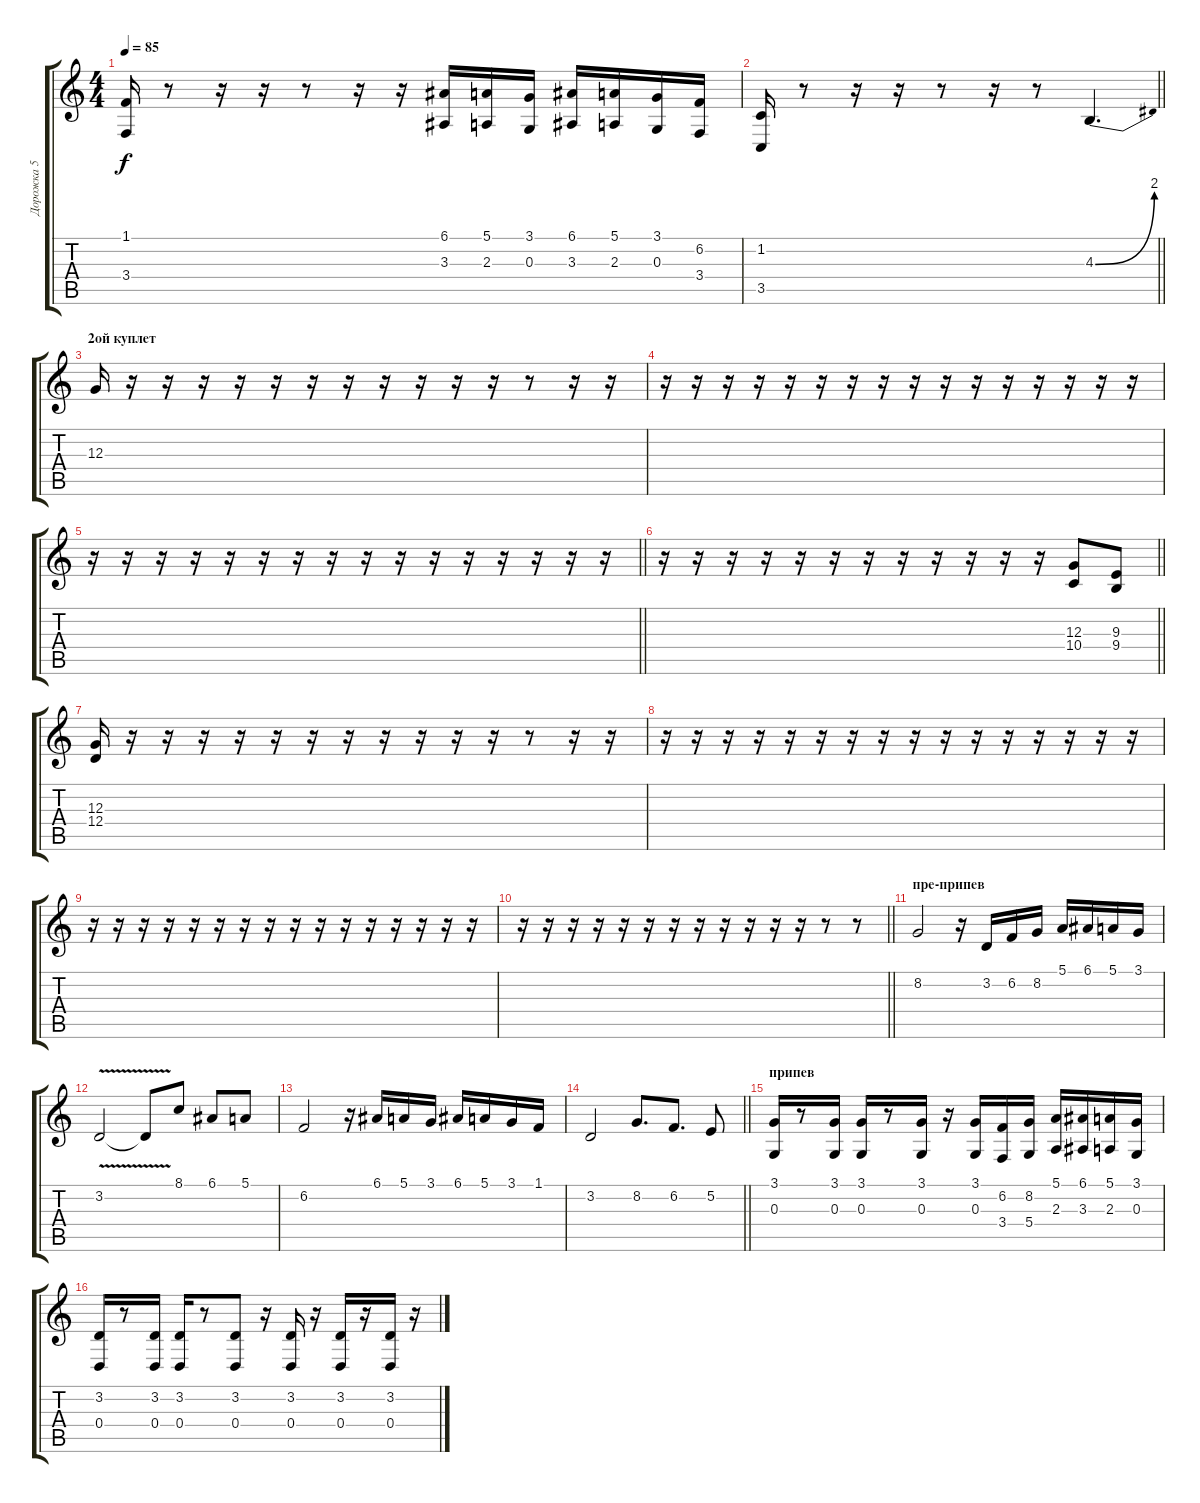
\track ("Дорожка 5" "Дорожка 5") {instrument trumpet}
\staff {score tabs}
\tuning (E4 B3 G3 D3 A2 E2) {hide}
\ts (4 4)
\tempo 85
\clef g2
\ks c
(1.1 3.4).16{dy f} r.8 r.16 r.16 r.8 r.16 r.16 (6.1 3.3).16 (5.1 2.3).16 (3.1 0.3).16 (6.1 3.3).16 (5.1 2.3).16 (3.1 0.3).16 (6.2 3.4).16 |
\barLineRight lightlight
(1.2 3.5).16 r.8 r.16 r.16 r.8 r.16 r.8 4.3{be (bend 0 0 60 8)}.4{d} |
\section ("" "2ой куплет")
12.3.16 r.16 r.16 r.16 r.16 r.16 r.16 r.16 r.16 r.16 r.16 r.16 r.8 r.16 r.16 |
r.16 r.16 r.16 r.16 r.16 r.16 r.16 r.16 r.16 r.16 r.16 r.16 r.16 r.16 r.16 r.16 |
\barLineRight lightlight
r.16 r.16 r.16 r.16 r.16 r.16 r.16 r.16 r.16 r.16 r.16 r.16 r.16 r.16 r.16 r.16 |
\barLineRight lightlight
r.16 r.16 r.16 r.16 r.16 r.16 r.16 r.16 r.16 r.16 r.16 r.16 (12.3 10.4).8 (9.3 9.4).8 |
(12.3 12.4).16 r.16 r.16 r.16 r.16 r.16 r.16 r.16 r.16 r.16 r.16 r.16 r.8 r.16 r.16 |
r.16 r.16 r.16 r.16 r.16 r.16 r.16 r.16 r.16 r.16 r.16 r.16 r.16 r.16 r.16 r.16 |
r.16 r.16 r.16 r.16 r.16 r.16 r.16 r.16 r.16 r.16 r.16 r.16 r.16 r.16 r.16 r.16 |
\barLineRight lightlight
r.16 r.16 r.16 r.16 r.16 r.16 r.16 r.16 r.16 r.16 r.16 r.16 r.8 r.8 |
\section ("" "пре-припев")
8.2.2 r.16 3.2.16 6.2.16 8.2.16 5.1.16 6.1.16 5.1.16 3.1.16 |
3.2{v}.2 3.2{t}.8 8.1.8 6.1.8 5.1.8 |
6.2.2 r.16 6.1.16 5.1.16 3.1.16 6.1.16 5.1.16 3.1.16 1.1.16 |
\barLineRight lightlight
3.2.2 8.2.8{d} 6.2.8{d} 5.2.8 |
\section ("" "припев")
(3.1 0.3).16 r.8 (3.1 0.3).16 (3.1 0.3).16 r.8 (3.1 0.3).16 r.16 (3.1 0.3).16 (6.2 3.4).16 (8.2 5.4).16 (5.1 2.3).16 (6.1 3.3).16 (5.1 2.3).16 (3.1 0.3).16 |
(3.2 0.4).16 r.8 (3.2 0.4).16 (3.2 0.4).16 r.8 (3.2 0.4).8 r.16 (3.2 0.4).16 r.16 (3.2 0.4).16 r.16 (3.2 0.4).16 r.16
